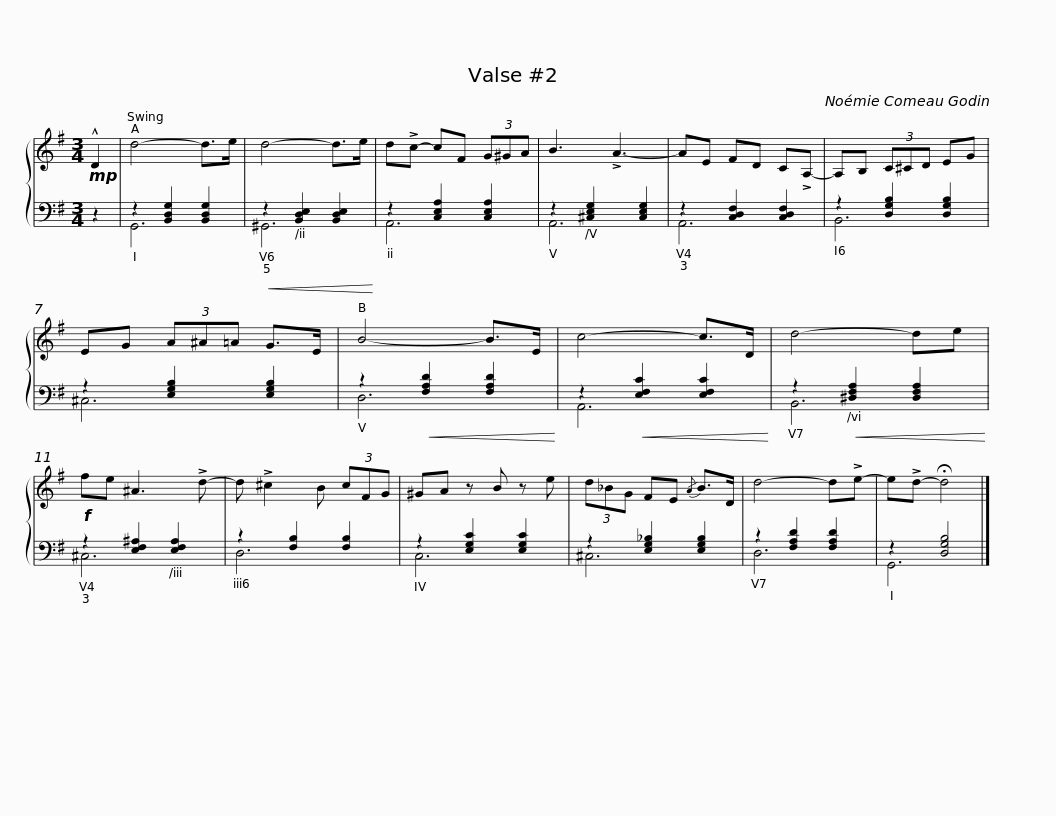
X:1
%%score { 1 | ( 2 3 ) }
L:1/8
M:3/4
I:linebreak $
K:G
V:1 treble
V:2 bass
V:3 bass
V:1
!mp! !^!D2 | d4- d>e | d4- d>e | d!>!c- cF (3G^GA | B3 !>!A3- | %5
 AE FD C!>!A,- | A,B, (3C^CD EG |$ EG (3A^A=A G>E | B4- B>E | c4- c>D | %10
 d4- de | fe ^A3 !>!d- | d !>!^c2 B (3cFG | ^GA z B z e |$ (3d_BG FE{/A} B>D | %15
 d4- d!>!e- | e!>!d- !fermata!d4 |] %17
V:2
 z2 | z2 [B,,D,G,]2 [B,,D,G,]2 |!<(! z2 [B,,D,E,]2 [B,,D,E,]2!<)! | z2 [C,E,A,]2 [C,E,A,]2 | z2 [^C,E,G,]2 [C,E,G,]2 | %5
 z2 [C,D,F,]2 [C,D,F,]2 | z2 [D,G,B,]2 [D,G,B,]2 |$ z2 [E,G,B,]2 [E,G,B,]2 | z2!<(! [F,A,D]2 [F,A,D]2!<)! | z2!<(! [E,F,C]2 [E,F,C]2!<)! | %10
 z2!<(! [^D,F,A,]2 [D,F,A,]2!<)! |!f! z2 [E,F,^A,]2 [E,F,A,]2 | z2 [F,B,]2 [F,B,]2 | z2 [E,G,C]2 [E,G,C]2 |$ z2 [E,G,_B,]2 [E,G,B,]2 | %15
 z2 [F,A,D]2 [F,A,D]2 | z2 [D,G,B,]4 |] %17
V:3
 x2 | G,,6 | ^G,,6 | A,,6 | A,,6 | %5
 A,,6 | B,,6 |$ ^C,6 | D,6 | A,,6 | %10
 B,,6 | ^C,6 | D,6 | C,6 |$ ^C,6 | %15
 D,6 | G,,6 |] %17
